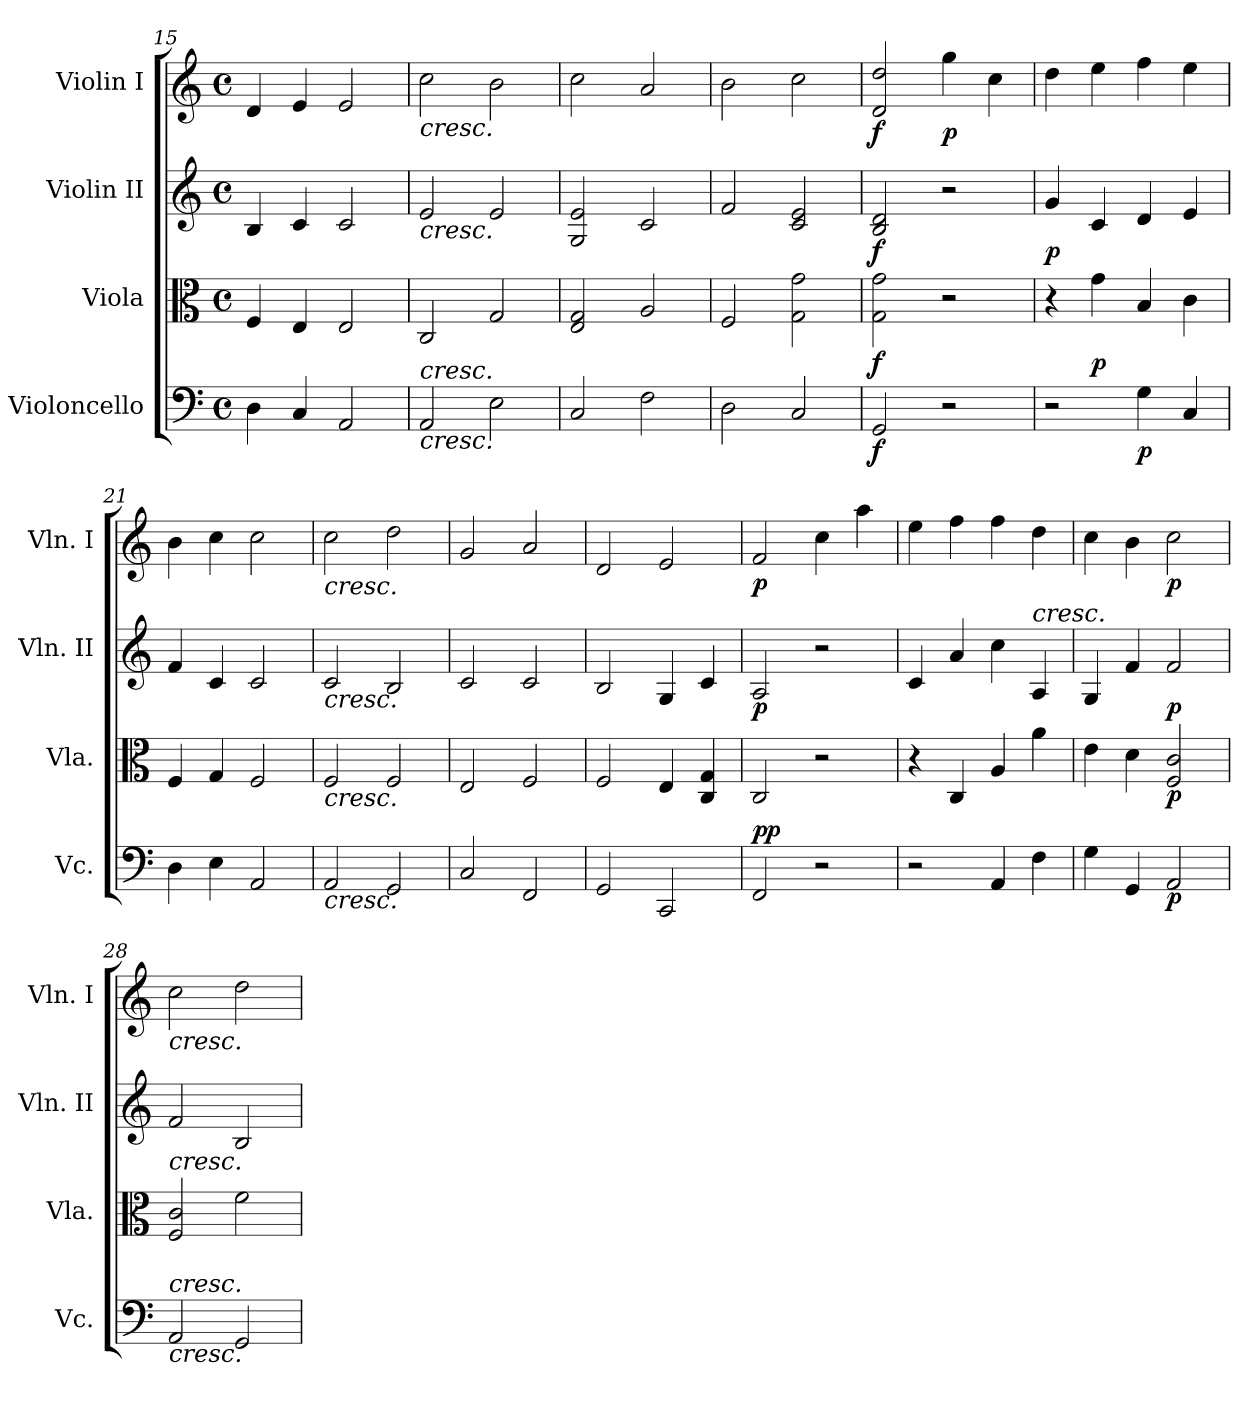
**kern	**dynam	**kern	**dynam	**kern	**dynam	**kern	**dynam
*part4	*part4	*part3	*part3	*part2	*part2	*part1	*part1
*staff4	*staff4	*staff3	*staff3	*staff2	*staff2	*staff1	*staff1
*I"Violoncello	*	*I"Viola	*	*I"Violin II	*	*I"Violin I	*
*I'Vc.	*	*I'Vla.	*	*I'Vln. II	*	*I'Vln. I	*
*clefF4	*	*clefC3	*	*clefG2	*	*clefG2	*
*k[]	*	*k[]	*	*k[]	*	*k[]	*
*M4/4	*	*M4/4	*	*M4/4	*	*M4/4	*
*met(c)	*	*met(c)	*	*met(c)	*	*met(c)	*
=15	=15	=15	=15	=15	=15	=15	=15
4D\	.	4F/	.	4B/	.	4d/	.
4C/	.	4E/	.	4c/	.	4e/	.
2AA/	.	2E/	.	2c/	.	2e/	.
=16	=16	=16	=16	=16	=16	=16	=16
!	!	!	!	!	!	!LO:TX:b:i:t=cresc.	!
!	!	!	!	!LO:TX:b:i:t=cresc.	!	!	!
!LO:TX:a:i:t=cresc.	!	!	!	!	!	!	!
!LO:TX:b:i:t=cresc.	!	!	!	!	!	!	!
2AA/	.	2C/	.	2e/	.	2cc\	.
2E\	.	2G/	.	2e/	.	2b\	.
=17	=17	=17	=17	=17	=17	=17	=17
2C/	.	2E/ 2G/	.	2G/ 2e/	.	2cc\	.
2F\	.	2A/	.	2c/	.	2a/	.
=18	=18	=18	=18	=18	=18	=18	=18
2D\	.	2F/	.	2f/	.	2b\	.
2C/	.	2G\ 2g\	.	2c/ 2e/	.	2cc\	.
=19	=19	=19	=19	=19	=19	=19	=19
!	!LO:DY:b	!	!LO:DY:b	!	!LO:DY:b	!	!LO:DY:b
2GG/	f	2G\ 2g\	f	2B/ 2d/	f	2d/ 2dd/	f
!	!	!	!	!	!	!	!LO:DY:b
2r	.	2r	.	2r	.	4gg\	p
.	.	.	.	.	.	4cc\	.
!!LO:PB:g=z
=20	=20	=20	=20	=20	=20	=20	=20
!	!	!	!	!	!LO:DY:b	!	!
2r	.	4r	.	4g/	p	4dd\	.
!	!	!	!LO:DY:b	!	!	!	!
.	.	4g\	p	4c/	.	4ee\	.
!	!LO:DY:b	!	!	!	!	!	!
4G\	p	4B/	.	4d/	.	4ff\	.
4C/	.	4c\	.	4e/	.	4ee\	.
=21	=21	=21	=21	=21	=21	=21	=21
4D\	.	4F/	.	4f/	.	4b\	.
4E\	.	4G/	.	4c/	.	4cc\	.
2AA/	.	2F/	.	2c/	.	2cc\	.
=22	=22	=22	=22	=22	=22	=22	=22
!	!	!	!	!	!	!LO:TX:b:i:t=cresc.	!
!	!	!	!	!LO:TX:b:i:t=cresc.	!	!	!
!	!	!LO:TX:b:i:t=cresc.	!	!	!	!	!
!LO:TX:b:i:t=cresc.	!	!	!	!	!	!	!
2AA/	.	2F/	.	2c/	.	2cc\	.
2GG/	.	2F/	.	2B/	.	2dd\	.
=23	=23	=23	=23	=23	=23	=23	=23
2C/	.	2E/	.	2c/	.	2g/	.
2FF/	.	2F/	.	2c/	.	2a/	.
=24	=24	=24	=24	=24	=24	=24	=24
2GG/	.	2F/	.	2B/	.	2d/	.
2CC/	.	4E/	.	4G/	.	2e/	.
.	.	4C/ 4G/	.	4c/	.	.	.
=25	=25	=25	=25	=25	=25	=25	=25
!	!LO:DY:b	!	!	!	!	!	!
!	!LO:DY:n=1:a	!	!	!	!LO:DY:b	!	!LO:DY:b
2FF/	p p	2C/	.	2A/	p	2f/	p
2r	.	2r	.	2r	.	4cc\	.
.	.	.	.	.	.	4aa\	.
!!LO:PB:g=z
=26	=26	=26	=26	=26	=26	=26	=26
2r	.	4r	.	4c/	.	4ee\	.
.	.	4C/	.	4a/	.	4ff\	.
4AA/	.	4A/	.	4cc\	.	4ff\	.
!	!	!	!	!LO:TX:a:i:t=cresc.	!	!	!
4F\	.	4a\	.	4A/	.	4dd\	.
=27	=27	=27	=27	=27	=27	=27	=27
4G\	.	4e\	.	4G/	.	4cc\	.
4GG/	.	4d\	.	4f/	.	4b\	.
!	!LO:DY:b	!	!LO:DY:b	!	!LO:DY:b	!	!LO:DY:b
2AA/	p	2F/ 2c/	p	2f/	p	2cc\	p
=28	=28	=28	=28	=28	=28	=28	=28
!	!	!	!	!	!	!LO:TX:b:i:t=cresc.	!
!	!	!LO:TX:a:i:t=cresc.	!	!	!	!	!
!LO:TX:b:i:t=cresc.	!	!	!	!	!	!	!
!LO:TX:a:i:t=cresc.	!	!	!	!	!	!	!
2AA/	.	2F/ 2c/	.	2f/	.	2cc\	.
2GG/	.	2f\	.	2B/	.	2dd\	.
=	=	=	=	=	=	=	=
*-	*-	*-	*-	*-	*-	*-	*-
